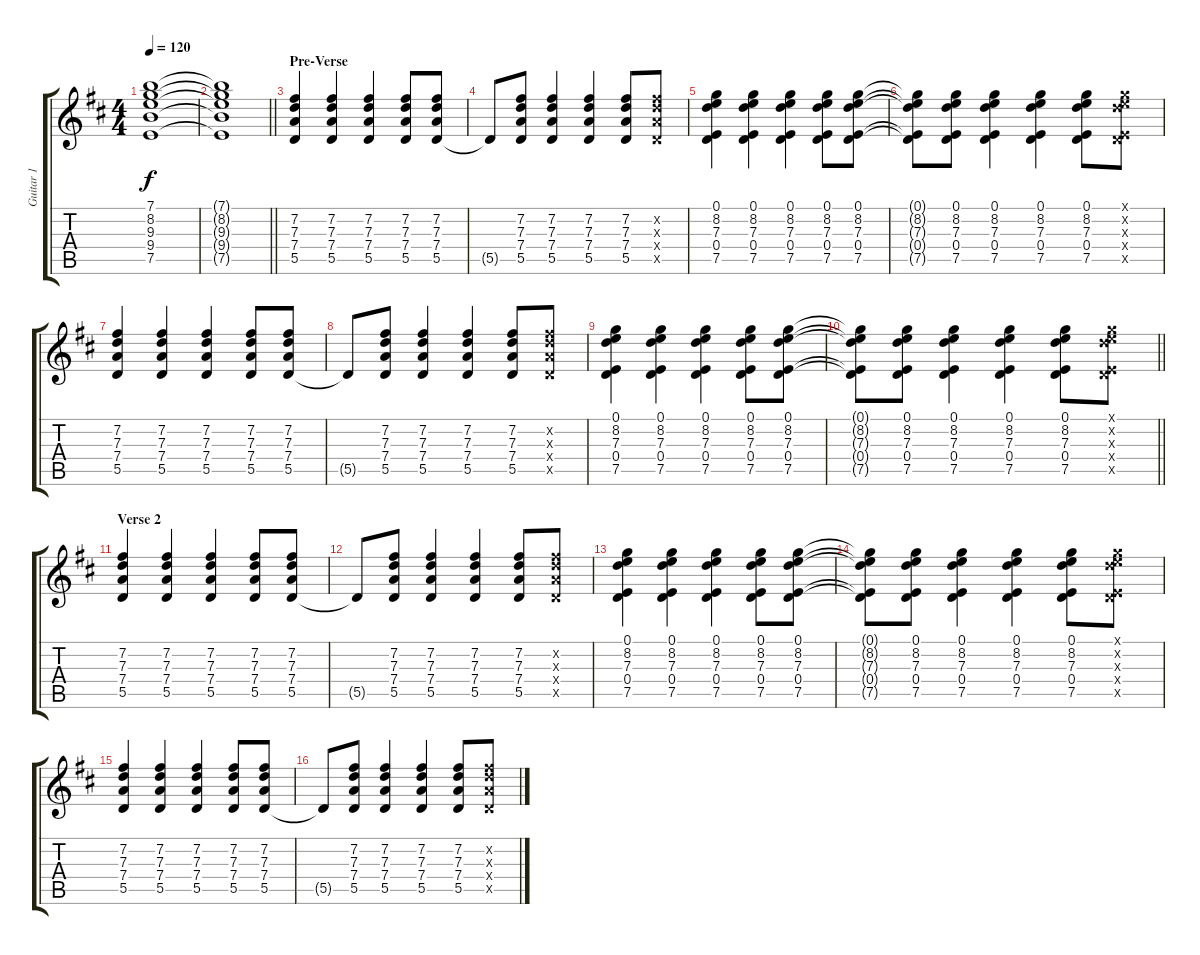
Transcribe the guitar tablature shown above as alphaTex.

\track ("Guitar 1" "Guitar 1") {instrument electricguitarclean}
\staff {score tabs}
\tuning (E4 B3 G3 D3 A2 E2) {hide}
\ts (4 4)
\tempo 120
\clef g2
\ks d
(7.1 8.2 9.3 9.4 7.5).1{dy f} |
\barLineRight lightlight
(7.1{t} 8.2{t} 9.3{t} 9.4{t} 7.5{t}).1 |
\section ("" "Pre-Verse")
(7.2 7.3 7.4 5.5).4 (7.2 7.3 7.4 5.5).4 (7.2 7.3 7.4 5.5).4 (7.2 7.3 7.4 5.5).8 (7.2 7.3 7.4 5.5).8 |
5.5{t}.8 (7.2 7.3 7.4 5.5).8 (7.2 7.3 7.4 5.5).4 (7.2 7.3 7.4 5.5).4 (7.2 7.3 7.4 5.5).8 (7.2{x} 7.3{x} 7.4{x} 5.5{x}).8 |
(0.1 8.2 7.3 0.4 7.5).4 (0.1 8.2 7.3 0.4 7.5).4 (0.1 8.2 7.3 0.4 7.5).4 (0.1 8.2 7.3 0.4 7.5).8 (0.1 8.2 7.3 0.4 7.5).8 |
(0.1{t} 8.2{t} 7.3{t} 0.4{t} 7.5{t}).8 (0.1 8.2 7.3 0.4 7.5).8 (0.1 8.2 7.3 0.4 7.5).4 (0.1 8.2 7.3 0.4 7.5).4 (0.1 8.2 7.3 0.4 7.5).8 (0.1{x} 8.2{x} 7.3{x} 0.4{x} 7.5{x}).8 |
(7.2 7.3 7.4 5.5).4 (7.2 7.3 7.4 5.5).4 (7.2 7.3 7.4 5.5).4 (7.2 7.3 7.4 5.5).8 (7.2 7.3 7.4 5.5).8 |
5.5{t}.8 (7.2 7.3 7.4 5.5).8 (7.2 7.3 7.4 5.5).4 (7.2 7.3 7.4 5.5).4 (7.2 7.3 7.4 5.5).8 (7.2{x} 7.3{x} 7.4{x} 5.5{x}).8 |
(0.1 8.2 7.3 0.4 7.5).4 (0.1 8.2 7.3 0.4 7.5).4 (0.1 8.2 7.3 0.4 7.5).4 (0.1 8.2 7.3 0.4 7.5).8 (0.1 8.2 7.3 0.4 7.5).8 |
\barLineRight lightlight
(0.1{t} 8.2{t} 7.3{t} 0.4{t} 7.5{t}).8 (0.1 8.2 7.3 0.4 7.5).8 (0.1 8.2 7.3 0.4 7.5).4 (0.1 8.2 7.3 0.4 7.5).4 (0.1 8.2 7.3 0.4 7.5).8 (0.1{x} 8.2{x} 7.3{x} 0.4{x} 7.5{x}).8 |
\section ("" "Verse 2")
(7.2 7.3 7.4 5.5).4 (7.2 7.3 7.4 5.5).4 (7.2 7.3 7.4 5.5).4 (7.2 7.3 7.4 5.5).8 (7.2 7.3 7.4 5.5).8 |
5.5{t}.8 (7.2 7.3 7.4 5.5).8 (7.2 7.3 7.4 5.5).4 (7.2 7.3 7.4 5.5).4 (7.2 7.3 7.4 5.5).8 (7.2{x} 7.3{x} 7.4{x} 5.5{x}).8 |
(0.1 8.2 7.3 0.4 7.5).4 (0.1 8.2 7.3 0.4 7.5).4 (0.1 8.2 7.3 0.4 7.5).4 (0.1 8.2 7.3 0.4 7.5).8 (0.1 8.2 7.3 0.4 7.5).8 |
(0.1{t} 8.2{t} 7.3{t} 0.4{t} 7.5{t}).8 (0.1 8.2 7.3 0.4 7.5).8 (0.1 8.2 7.3 0.4 7.5).4 (0.1 8.2 7.3 0.4 7.5).4 (0.1 8.2 7.3 0.4 7.5).8 (0.1{x} 8.2{x} 7.3{x} 0.4{x} 7.5{x}).8 |
(7.2 7.3 7.4 5.5).4 (7.2 7.3 7.4 5.5).4 (7.2 7.3 7.4 5.5).4 (7.2 7.3 7.4 5.5).8 (7.2 7.3 7.4 5.5).8 |
5.5{t}.8 (7.2 7.3 7.4 5.5).8 (7.2 7.3 7.4 5.5).4 (7.2 7.3 7.4 5.5).4 (7.2 7.3 7.4 5.5).8 (7.2{x} 7.3{x} 7.4{x} 5.5{x}).8
